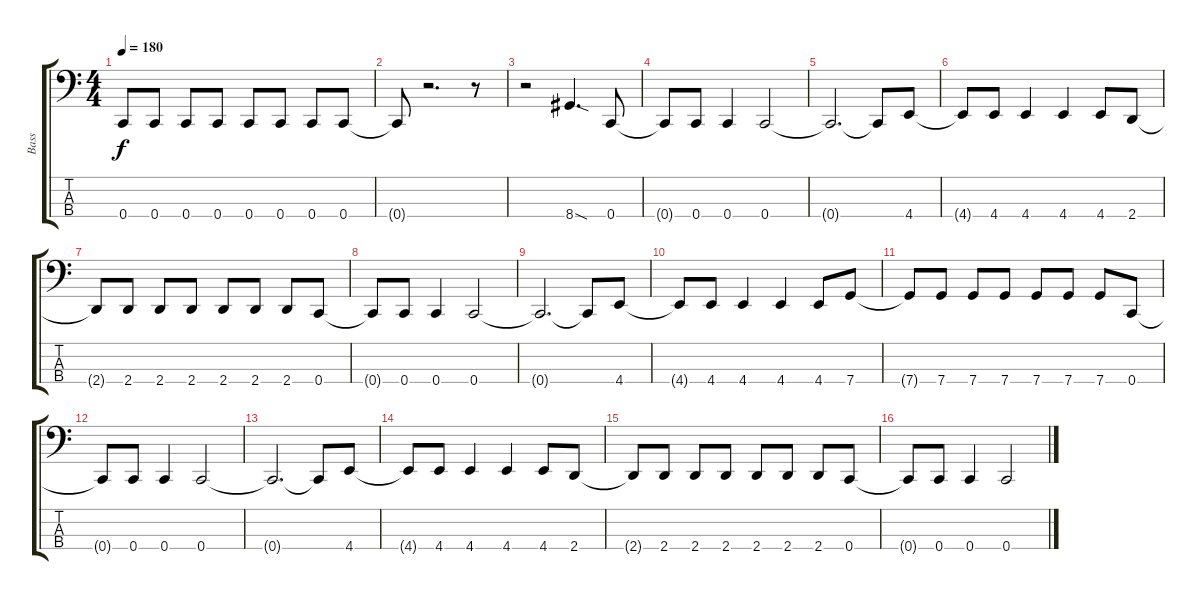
\track ("Bass" "Bass") {instrument electricbasspick}
\staff {score tabs}
\tuning (F2 C2 G1 C1) {hide}
\ts (4 4)
\tempo 180
\clef f4
\ks c
0.4.8{dy f} 0.4.8 0.4.8 0.4.8 0.4.8 0.4.8 0.4.8 0.4.8 |
0.4{t}.8 r.2{d} r.8 |
r.2 8.4{sod}.4{d} 0.4.8 |
0.4{t}.8 0.4.8 0.4.4 0.4.2 |
0.4{t}.2{d} 0.4{t}.8 4.4.8 |
4.4{t}.8 4.4.8 4.4.4 4.4.4 4.4.8 2.4.8 |
2.4{t}.8 2.4.8 2.4.8 2.4.8 2.4.8 2.4.8 2.4.8 0.4.8 |
0.4{t}.8 0.4.8 0.4.4 0.4.2 |
0.4{t}.2{d} 0.4{t}.8 4.4.8 |
4.4{t}.8 4.4.8 4.4.4 4.4.4 4.4.8 7.4.8 |
7.4{t}.8 7.4.8 7.4.8 7.4.8 7.4.8 7.4.8 7.4.8 0.4.8 |
0.4{t}.8 0.4.8 0.4.4 0.4.2 |
0.4{t}.2{d} 0.4{t}.8 4.4.8 |
4.4{t}.8 4.4.8 4.4.4 4.4.4 4.4.8 2.4.8 |
2.4{t}.8 2.4.8 2.4.8 2.4.8 2.4.8 2.4.8 2.4.8 0.4.8 |
0.4{t}.8 0.4.8 0.4.4 0.4.2
